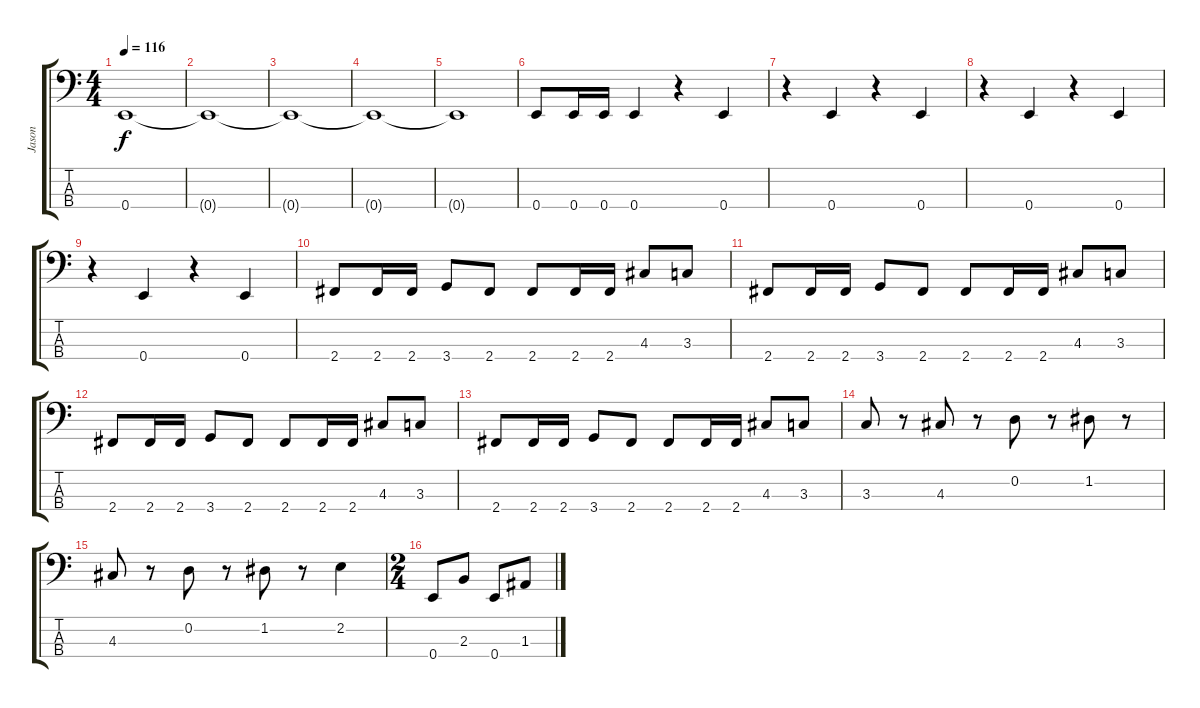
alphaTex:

\track ("Jason" "Jason") {instrument electricbasspick}
\staff {score tabs}
\tuning (G2 D2 A1 E1) {hide}
\ts (4 4)
\tempo 116
\clef f4
\ks c
0.4{t}.1{dy f} |
0.4{t}.1 |
0.4{t}.1 |
0.4{t}.1 |
0.4{t}.1 |
0.4.8 0.4.16 0.4.16 0.4.4 r.4 0.4.4 |
r.4 0.4.4 r.4 0.4.4 |
r.4 0.4.4 r.4 0.4.4 |
r.4 0.4.4 r.4 0.4.4 |
2.4.8 2.4.16 2.4.16 3.4.8 2.4.8 2.4.8 2.4.16 2.4.16 4.3.8 3.3.8 |
2.4.8 2.4.16 2.4.16 3.4.8 2.4.8 2.4.8 2.4.16 2.4.16 4.3.8 3.3.8 |
2.4.8 2.4.16 2.4.16 3.4.8 2.4.8 2.4.8 2.4.16 2.4.16 4.3.8 3.3.8 |
2.4.8 2.4.16 2.4.16 3.4.8 2.4.8 2.4.8 2.4.16 2.4.16 4.3.8 3.3.8 |
3.3.8 r.8 4.3.8 r.8 0.2.8 r.8 1.2.8 r.8 |
4.3.8 r.8 0.2.8 r.8 1.2.8 r.8 2.2.4 |
\ts (2 4)
0.4.8 2.3.8 0.4.8 1.3.8
